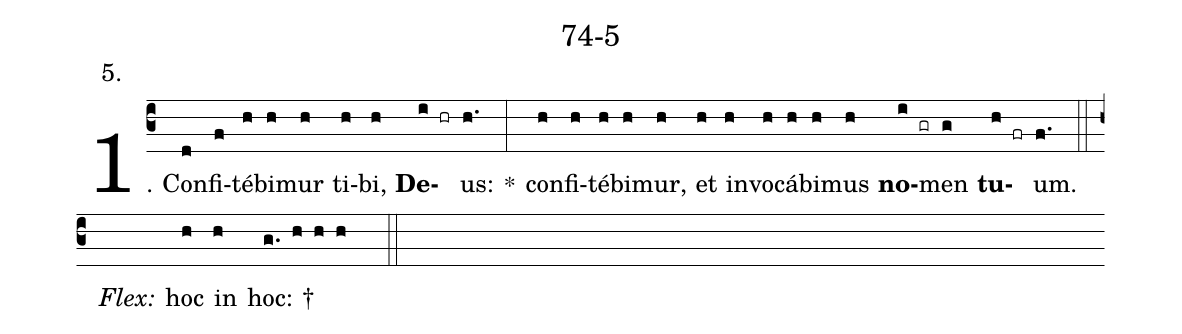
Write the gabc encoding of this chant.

name: 74-5;
annotation: 5.;
%%
(c3)1. Con(d)fi(f)té(h)bi(h)mur(h) ti(h)bi,(h) <b>De</b>(i hr)us:(h.) *(:) con(h)fi(h)té(h)bi(h)mur,(h) et(h) in(h)vo(h)cá(h)bi(h)mus(h) <b>no</b>(i gr)men(g) <b>tu</b>(h fr)um.(f.) (::)
<i>Flex:</i>()  hoc(h) in(h) hoc: †(g. h h h  ::)
